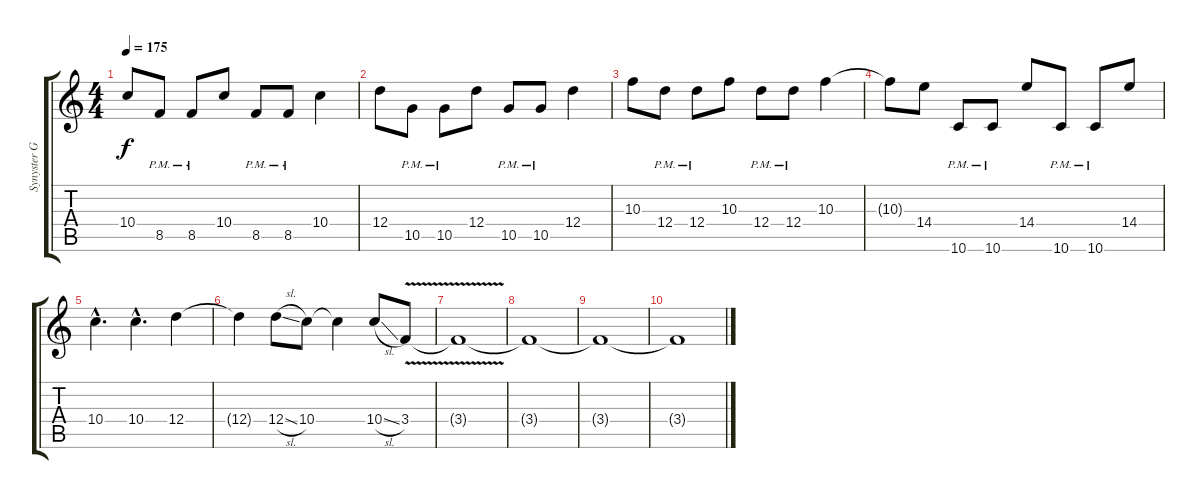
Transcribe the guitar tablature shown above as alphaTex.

\track ("Synyster Gates" "Synyster G") {instrument distortionguitar}
\staff {score tabs}
\tuning (E4 B3 G3 D3 A2 D2) {hide}
\ts (4 4)
\tempo 175
\clef g2
\ks c
10.4.8{dy f} 8.5{pm}.8 8.5{pm}.8 10.4.8 8.5{pm}.8 8.5{pm}.8 10.4.4 |
12.4.8 10.5{pm}.8 10.5{pm}.8 12.4.8 10.5{pm}.8 10.5{pm}.8 12.4.4 |
10.3.8 12.4{pm}.8 12.4{pm}.8 10.3.8 12.4{pm}.8 12.4{pm}.8 10.3.4 |
10.3{t}.8 14.4.8 10.6{pm}.8 10.6{pm}.8 14.4.8 10.6{pm}.8 10.6{pm}.8 14.4.8 |
10.4{hac}.4{d} 10.4{hac}.4{d} 12.4.4 |
12.4{t}.4 12.4{sl}.8 10.4.8 10.4{t}.4 10.4{sl}.8 3.4{v}.8 |
3.4{t}.1 |
3.4{t}.1{volume 0} |
3.4{t}.1 |
3.4{t}.1
